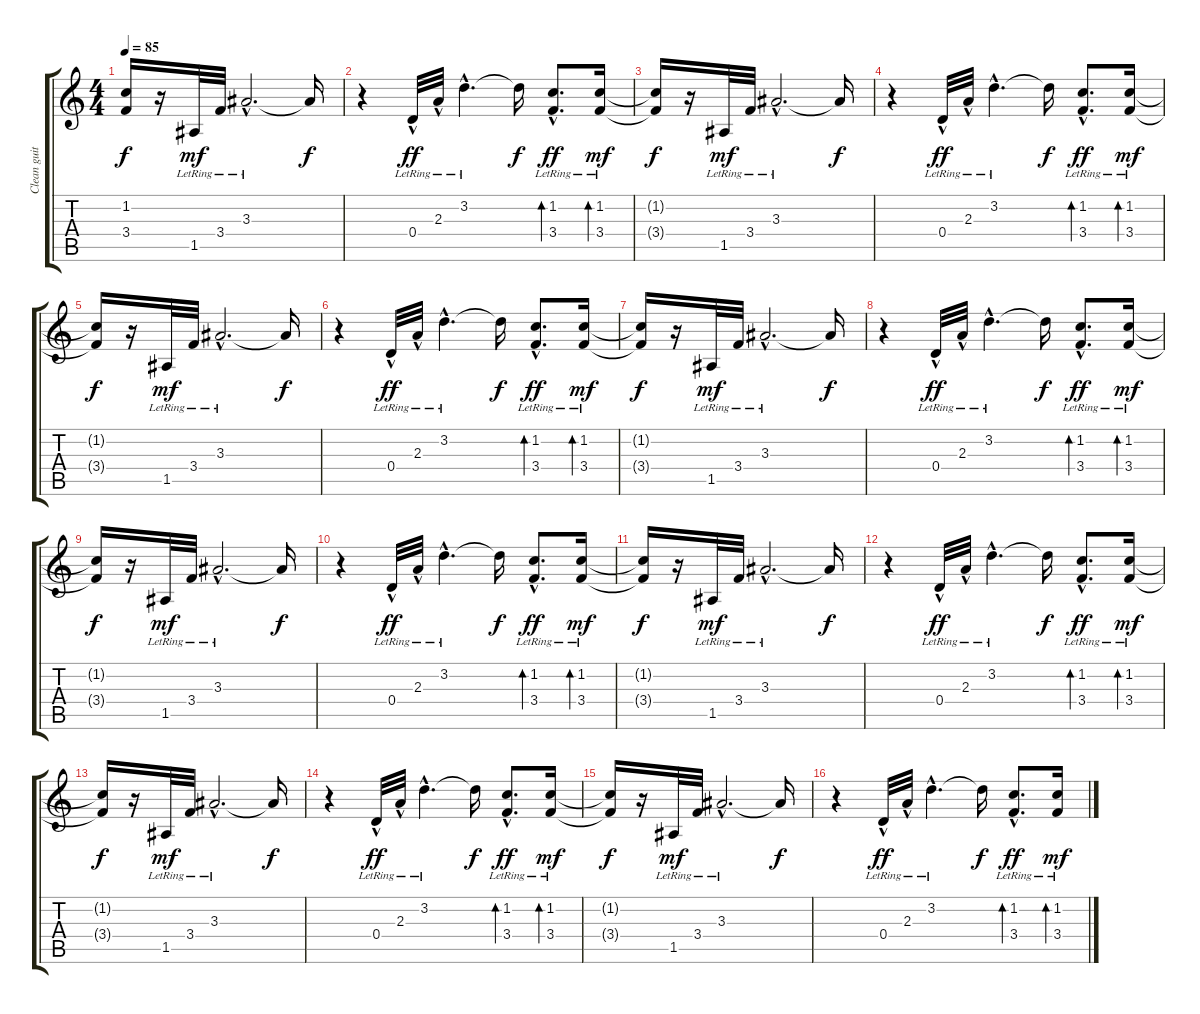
\track ("Clean guitar" "Clean guit") {instrument electricguitarclean}
\staff {score tabs}
\tuning (E4 B3 G3 D3 A2 E2) {hide}
\ts (4 4)
\tempo 85
\clef g2
\ks c
(1.2{t} 3.4{t}).16{dy f} r.16 1.5{lr}.32{dy mf} 3.4{lr}.32 3.3{hac lr}.2{d} 3.3{t}.16{dy f} |
r.4 0.4{hac lr}.32{dy ff} 2.3{hac lr}.32 3.2{hac lr}.4{d} 3.2{t}.16{dy f} (1.2{hac lr} 3.4{hac lr}).8{d bd 240 dy ff} (1.2{lr} 3.4{lr}).16{bd 240 dy mf} |
(1.2{t} 3.4{t}).16{dy f} r.16 1.5{lr}.32{dy mf} 3.4{lr}.32 3.3{hac lr}.2{d} 3.3{t}.16{dy f} |
r.4 0.4{hac lr}.32{dy ff} 2.3{hac lr}.32 3.2{hac lr}.4{d} 3.2{t}.16{dy f} (1.2{hac lr} 3.4{hac lr}).8{d bd 240 dy ff} (1.2{lr} 3.4{lr}).16{bd 240 dy mf} |
(1.2{t} 3.4{t}).16{dy f} r.16 1.5{lr}.32{dy mf} 3.4{lr}.32 3.3{hac lr}.2{d} 3.3{t}.16{dy f} |
r.4 0.4{hac lr}.32{dy ff} 2.3{hac lr}.32 3.2{hac lr}.4{d} 3.2{t}.16{dy f} (1.2{hac lr} 3.4{hac lr}).8{d bd 240 dy ff} (1.2{lr} 3.4{lr}).16{bd 240 dy mf} |
(1.2{t} 3.4{t}).16{dy f} r.16 1.5{lr}.32{dy mf} 3.4{lr}.32 3.3{hac lr}.2{d} 3.3{t}.16{dy f} |
r.4 0.4{hac lr}.32{dy ff} 2.3{hac lr}.32 3.2{hac lr}.4{d} 3.2{t}.16{dy f} (1.2{hac lr} 3.4{hac lr}).8{d bd 240 dy ff} (1.2{lr} 3.4{lr}).16{bd 240 dy mf} |
(1.2{t} 3.4{t}).16{dy f} r.16 1.5{lr}.32{dy mf} 3.4{lr}.32 3.3{hac lr}.2{d} 3.3{t}.16{dy f} |
r.4 0.4{hac lr}.32{dy ff} 2.3{hac lr}.32 3.2{hac lr}.4{d} 3.2{t}.16{dy f} (1.2{hac lr} 3.4{hac lr}).8{d bd 240 dy ff} (1.2{lr} 3.4{lr}).16{bd 240 dy mf} |
(1.2{t} 3.4{t}).16{dy f} r.16 1.5{lr}.32{dy mf} 3.4{lr}.32 3.3{hac lr}.2{d} 3.3{t}.16{dy f} |
r.4 0.4{hac lr}.32{dy ff} 2.3{hac lr}.32 3.2{hac lr}.4{d} 3.2{t}.16{dy f} (1.2{hac lr} 3.4{hac lr}).8{d bd 240 dy ff} (1.2{lr} 3.4{lr}).16{bd 240 dy mf} |
(1.2{t} 3.4{t}).16{dy f} r.16 1.5{lr}.32{dy mf} 3.4{lr}.32 3.3{hac lr}.2{d} 3.3{t}.16{dy f} |
r.4 0.4{hac lr}.32{dy ff} 2.3{hac lr}.32 3.2{hac lr}.4{d} 3.2{t}.16{dy f} (1.2{hac lr} 3.4{hac lr}).8{d bd 240 dy ff} (1.2{lr} 3.4{lr}).16{bd 240 dy mf} |
(1.2{t} 3.4{t}).16{dy f} r.16 1.5{lr}.32{dy mf} 3.4{lr}.32 3.3{hac lr}.2{d} 3.3{t}.16{dy f} |
r.4 0.4{hac lr}.32{dy ff} 2.3{hac lr}.32 3.2{hac lr}.4{d} 3.2{t}.16{dy f} (1.2{hac lr} 3.4{hac lr}).8{d bd 240 dy ff} (1.2{lr} 3.4{lr}).16{bd 240 dy mf}
